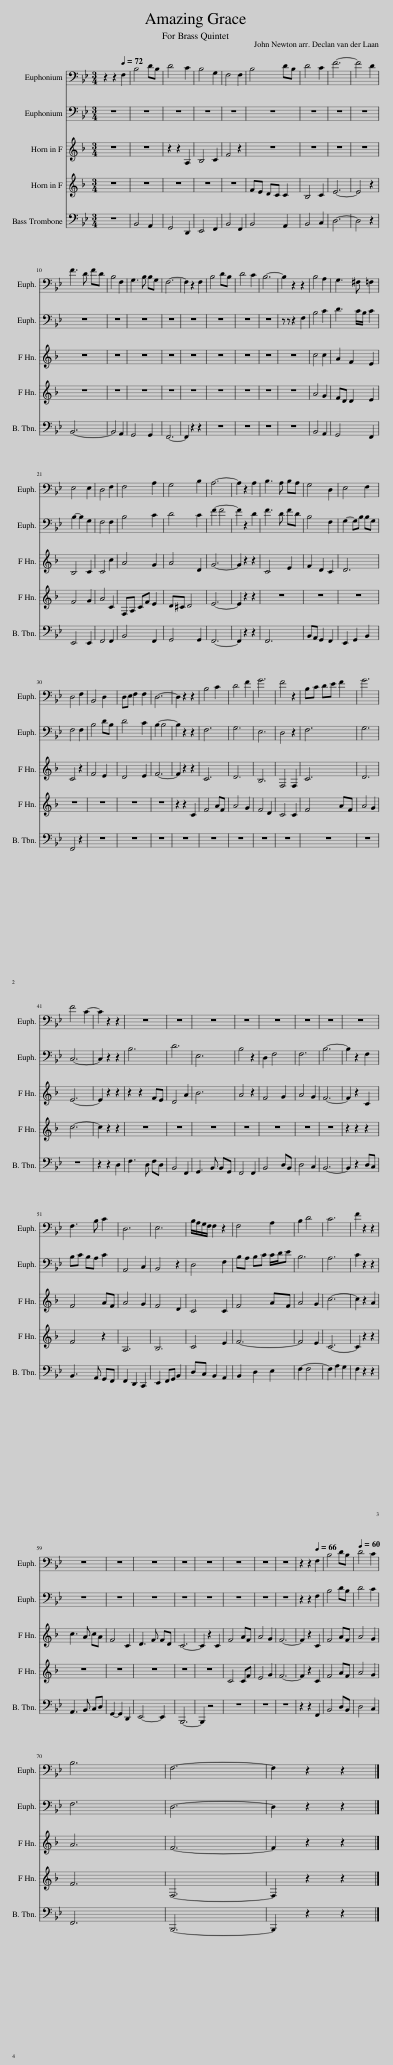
X:1
%%score 1 2 3 4 5
L:1/8
M:3/4
I:linebreak $
K:Bb
V:1 bass
V:2 bass
V:3 treble transpose=-7
V:4 treble transpose=-7
V:5 bass
V:1
 z2 z2 F,2 | B,4 DB, | D4 C2 | B,4 G,2 | F,4 F,2 | %5
 B,4 DB, | D4 C2 | F6- | F4 D2 |$ F3 D FD | %10
 B,4 F,2 | G,3 B, B,G, | F,6- | F,2 z2 F,2 | B,4 DB, | %15
 D4 C2 | B,6- | B,2 z2 z2 | B,4 A,2 | G,3 ^F, =F,2 |$ %20
 E,4 E,2 | D,4 F,2 | F,4 A,2 | G,4 B,2 | A,6- | %25
 A,2 z2 A,2 | B,3 A, B,A, | G,4 D,2 | E,4 F,2 |$ D,4 F,2 | %30
 B,,4 D,2 | D,E, F,2 F,2 | D,6- | D,2 z2 z2 | B,4 C2 | %35
 D4 F2 | G6 | F4 z2 | B,C DE F2 | G6 |$ %40
 F4 C2- | C2 z2 z2 | z6 | z6 | z6 | %45
 z6 | z6 | z6 | z6 | z6 |$ %50
 F,3 B, C2 | D,6 | E,6 | B,/A,/G,/F,/ F,2 z2 | F,4 A,2 | %55
 B,2 D4 | C6 | F2 z2 z2 |$ z6 | z6 | %60
 z6 | z6 | z6 | z6 | z6 | %65
 z6 | z2 z2 F,2 | B,4 DB, | D4 C2 |$ B,6 | %70
 F,6- | F,2 z2 z2 |] %72
V:2
 z6 | z6 | z6 | z6 | z6 | %5
 z6 | z6 | z6 | z6 |$ z6 | %10
 z6 | z6 | z6 | z6 | z6 | %15
 z6 | z6 | z z z2 F,2 | B,4 C2 | D3 C/B,/ C2 |$ %20
 B,2- B,2 G,2 | F,4 F,2 | B,4 C2 | D4 C2 | F2- F4 | %25
 F2 z2 D2 | F3 D FD | B,4 F,2 | G,2- G,B, B,G, |$ F,4 F,2 | %30
 B,4 DB, | D4 C2 | B,2- B,4 | B,2 z2 z2 | F,6 | %35
 G,6 | E,6 | D,4 z2 | F,6 | G,6 |$ %40
 C,6- | C,2 z2 z2 | B,6 | D6 | E,6 | %45
 B,4 z2 | D,2 F,4 | F,6 | B,6- | B,2 z2 F,2 |$ %50
 B,C B,A, C2 | A,,4 C,2 | B,,4 z2 | D,4 F,2 | B,A, B,C C/D/E | %55
 B,6 | A,6 | C2 z2 z2 |$ z6 | z6 | %60
 z6 | z6 | z6 | z6 | z6 | %65
 z6 | z2 z2 F,2 | B,4 DB, | D4 C2 |$ F,6 | %70
 D,6- | D,2 z2 z2 |] %72
V:3
[K:F] z6 | z6 | z2 z2 A,2 | B,4 C2 | F4 z2 | %5
 z6 | z6 | z6 | z6 |$ z6 | %10
 z6 | z6 | z6 | z6 | z6 | %15
 z6 | z6 | z6 | c4 c2 | A2 F2 E2 |$ %20
 B,4 C2 | C4 c2 | A4 G2 | A4 D2 | G6- | %25
 G2 z2 z2 | C4 E2 | F2 D2 C2 | D6 |$ C4 z2 | %30
 F4 E2 | D4 E2 | F6- | F2 z2 z2 | C6 | %35
 D6 | B,6 | F,4 F,2 | C6 | D6 |$ %40
 E6- | E2 z2 z2 | z2 z2 FE | D4 A2 | B6 | %45
 A4 z2 | F4 G2 | A4 G2 | F6- | F2 z2 C2 |$ %50
 F4 AF | A4 G2 | F4 D2 | C4 C2 | F4 AF | %55
 A4 G2 | c6- | c2 z2 A2 |$ c3 A cA | F4 C2 | %60
 D3 F FD | C6- | C2 z2 C2 | F4 AF | A4 G2 | %65
 F6- | F2 z2 C2 | F4 AF | A4 G2 |$ A6 | %70
 F6- | F2 z2 z2 |] %72
V:4
[K:F] z6 | z6 | z6 | z6 | z6 | %5
 FE DC C2 | B,4 C2 | E6- | E4 z2 |$ z6 | %10
 z6 | z6 | z6 | z6 | z6 | %15
 z6 | z6 | z6 | A4 G2 | FD D2 E2 |$ %20
 F4 G2 | A4 C2 | F,A, CF E2 | D^C D4 | E6- | %25
 E2 z2 z2 | z6 | z6 | z6 |$ z6 | %30
 z6 | z6 | z6 | z2 z2 C2 | F4 AF | %35
 A4 G2 | F4 D2 | C4 C2 | F4 AF | A4 G2 |$ %40
 c6- | c2 z2 z2 | z6 | z6 | z6 | %45
 z6 | z6 | z6 | z6 | z2 z2 z2 |$ %50
 F4 z2 | A,6 | B,6 | C4 E2 | F6- | %55
 F4 E2 | C6- | C2 z2 z2 |$ z6 | z6 | %60
 z6 | z6 | z6 | C4 CF | E4 G2 | %65
 F6- | F2 z2 C2 | F4 AF | A4 G2 |$ F6 | %70
 F,6- | F,2 z2 z2 |] %72
V:5
 z6 | B,,4 A,,2 | G,,4 D,,2 | E,,4 F,,2 | B,,4 F,,2 | %5
 B,,4 A,,2 | B,,4 C,2 | D,6- | D,4 z2 |$ B,,6- | %10
 B,,4 A,,2 | G,,4 G,,2 | F,,6- | F,,2 z2 z2 | z6 | %15
 z6 | z6 | z6 | B,,4 A,,2 | G,,4 F,,2 |$ %20
 E,,4 E,,2 | F,,4 F,,2 | B,,4 F,,2 | G,,4 G,,2 | F,,6- | %25
 F,,2 z2 z2 | F,,6 | B,,A,, G,,2 F,,2 | E,,2 G,,2 B,,2 |$ F,,4 z2 | %30
 z6 | z6 | z6 | z6 | z6 | %35
 z6 | z6 | z6 | z6 | z6 |$ %40
 z6 | z2 z2 D,2 | F,3 D, F,D, | B,,4 F,,2 | G,,3 B,, B,,G,, | %45
 F,,4 F,,2 | B,,4 D,B,, | D,4 C,2 | B,,6- | B,,2 z2 D,C, |$ %50
 B,,3 A,, G,,F,, | F,,2 D,,2 C,,2 | E,,2 F,,G,, B,,2 | D,C, B,,2 A,,2 | B,,2 D,2 E,2 | %55
 F,2- F,4 | F,2 A,2 G,2 | F,2 z2 z2 |$ A,,3 B,, C,D, | G,,2- G,,2 D,,2 | %60
 E,,4- E,,2 | B,,,6- | B,,,2 z4 | z6 | z6 | %65
 z6 | z2 z2 F,,2 | B,,4 D,B,, | D,4 C,2 |$ F,,6 | %70
 B,,,6- | B,,,2 z2 z2 |] %72
